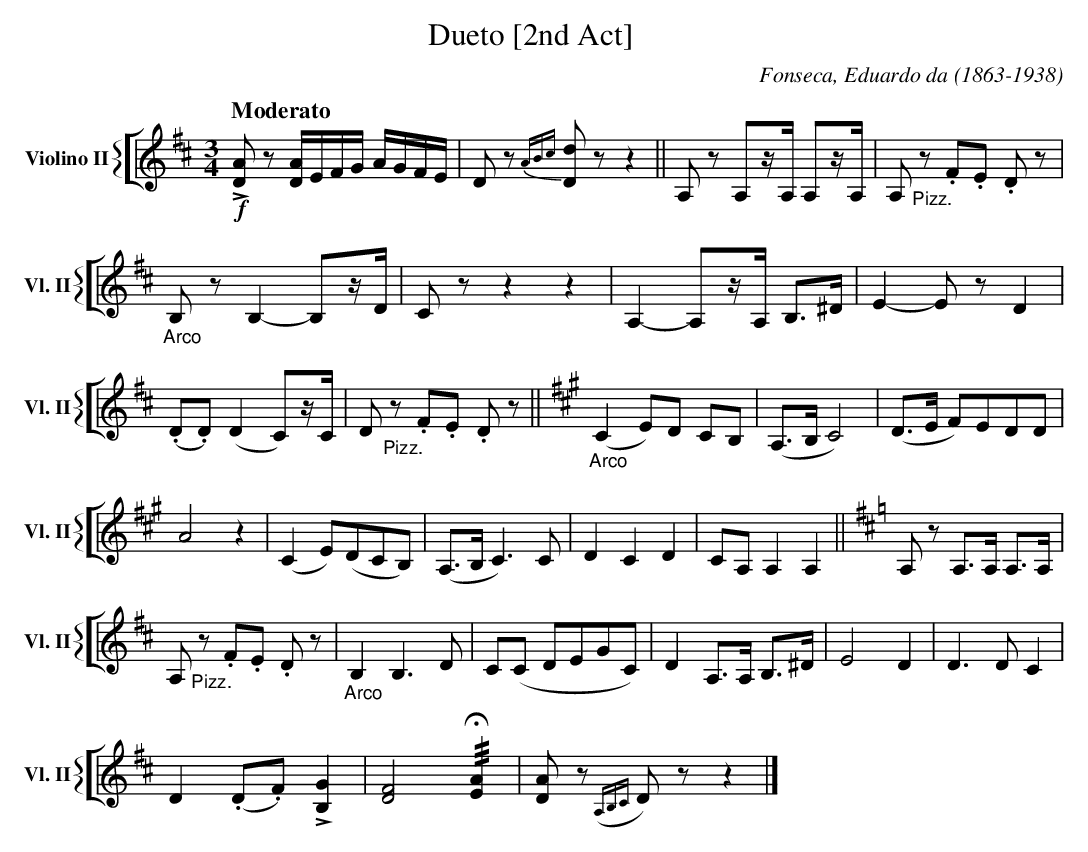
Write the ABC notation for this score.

X:1
T:Dueto [2nd Act]
C:Fonseca, Eduardo da (1863-1938)
M:3/4
L:1/4
K:D
V: 3 clef=treble name="Violino II" sname="Vl. II"
%%staves [{ 3 }]
[Q:"Moderato"] !f! !>![DA]/z/ [DA]//E//F//G// A//G//F//E// | D/z/ {ABc}[Dd]/z/z || \
   A,/z/ A,/z//A,// A,/z//A,// |A,/"_Pizz."z/ .F/.E/ .D/z/ | \
  "_Arco"B,/z/B,-B,/z//D// | C/z/zz | A,-A,/z//A,// B,/>^D/ | E-E/z/D | (.D/.D/)(DC/)z//C// | \
  D/"_Pizz."z/ .F/.E/ .D/z/||[K:A]"_Arco"(CE/)D/ C/B,/ | (A,/>B,/C2) |(D/>E/ F/)E/D/D/ | A2z | \
  (CE/)(D/C/B,/) | (A,/>B,/C>)C | DCD | C/A,/A,A,||[K:D]A,/z/ A,/>A,/ A,/>A,/ | \
  A,/"_Pizz."z/ .F/.E/ .D/z/ | "_Arco"B,B,>D | C/(C/ D/E/G/C/) | DA,/>A,/ B,/>^D/ | E2D | D>DC |
 D(.D/.F/)!>![B,G] |[D2F2] !///!!fermata![EA] |[D/A/]z/ ({A,B,C} D/)z/z |] \
